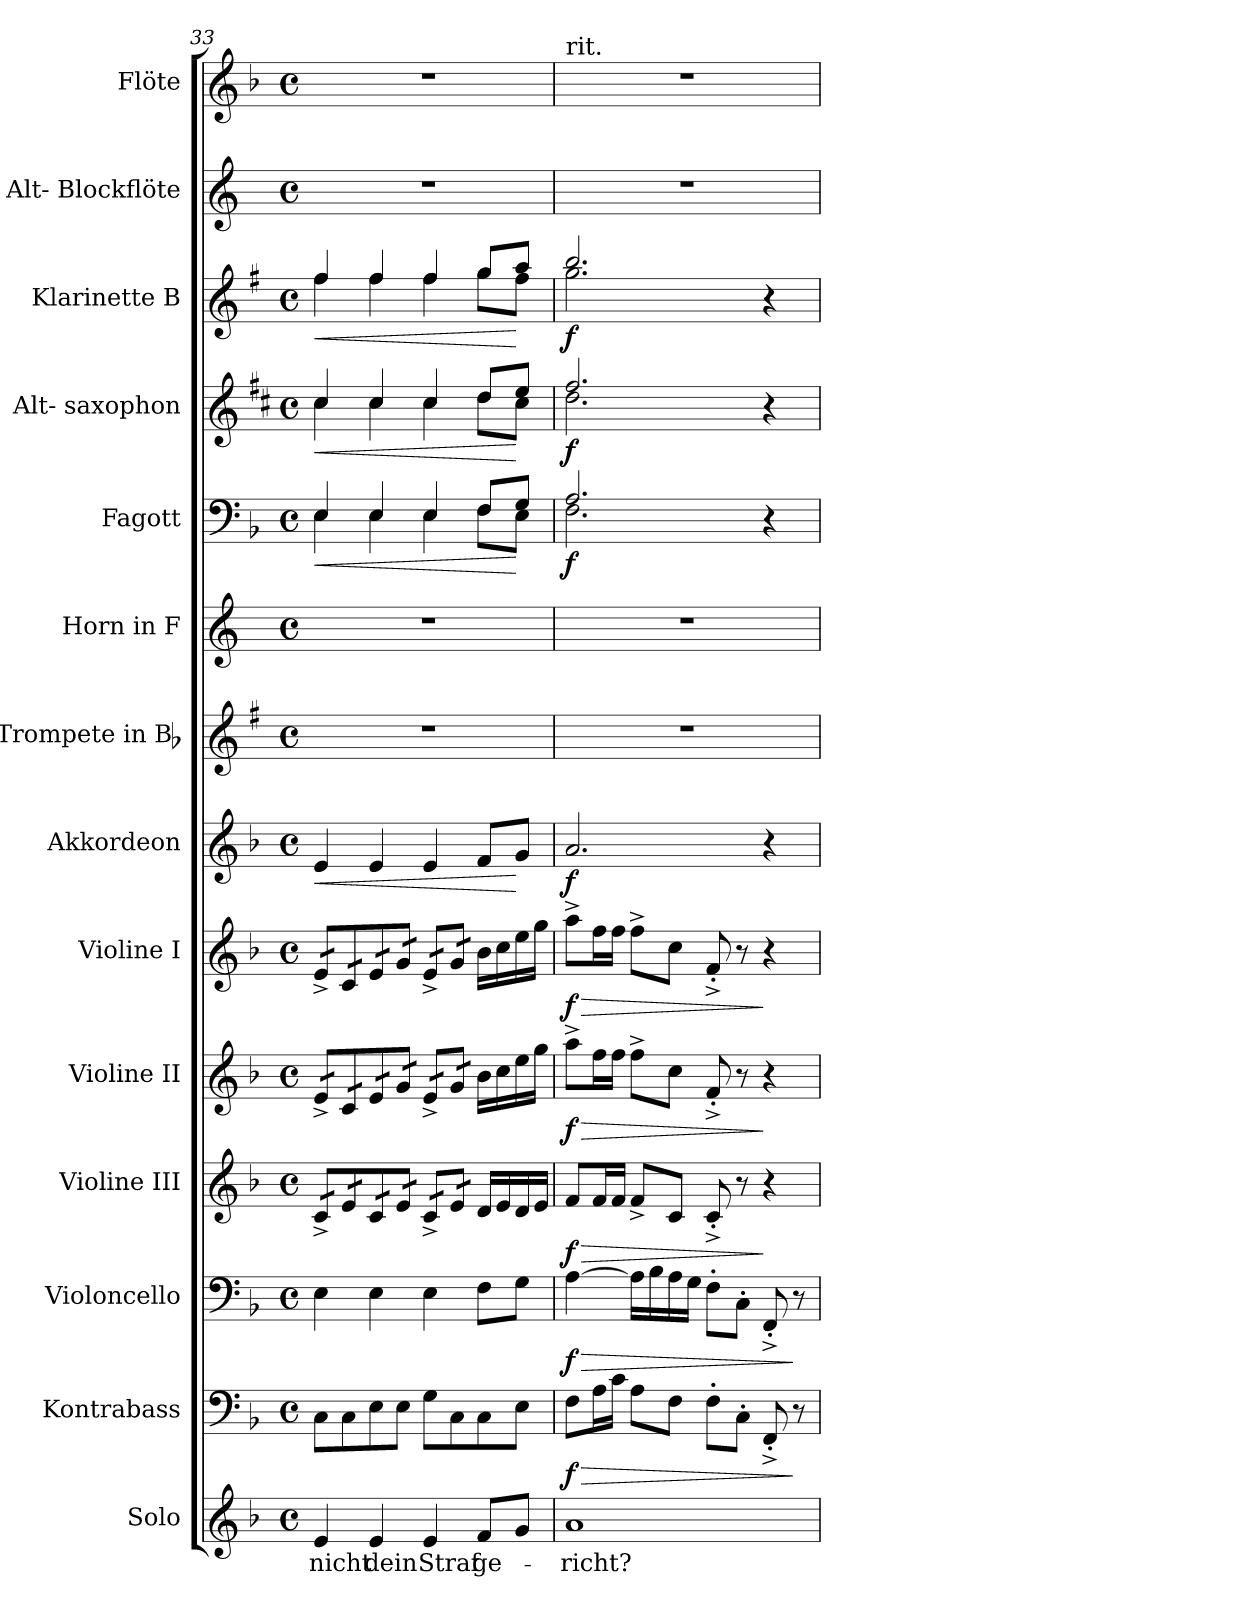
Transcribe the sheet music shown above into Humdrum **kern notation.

**kern	**text	**kern	**dynam	**kern	**dynam	**kern	**dynam	**kern	**dynam	**kern	**dynam	**kern	**dynam	**kern	**kern	**kern	**dynam	**kern	**dynam	**kern	**dynam	**kern	**kern
*part14	*part14	*part13	*part13	*part12	*part12	*part11	*part11	*part10	*part10	*part9	*part9	*part8	*part8	*part7	*part6	*part5	*part5	*part4	*part4	*part3	*part3	*part2	*part1
*staff14	*staff14	*staff13	*staff13	*staff12	*staff12	*staff11	*staff11	*staff10	*staff10	*staff9	*staff9	*staff8	*staff8	*staff7	*staff6	*staff5	*staff5	*staff4	*staff4	*staff3	*staff3	*staff2	*staff1
*I"Solo	*	*I"Kontrabass	*	*I"Violoncello	*	*I"Violine III	*	*I"Violine II	*	*I"Violine I	*	*I"Akkordeon	*	*I"Trompete in Bb	*I"Horn in F	*I"Fagott	*	*I"Alt- saxophon	*	*I"Klarinette B	*	*I"Alt- Blockflöte	*I"Flöte
*I'Solo	*	*I'Kb.	*	*I'Vc.	*	*I'Vln. III	*	*I'Vln. II	*	*I'Vln. I	*	*I'Akk.	*	*I'Tpt.	*I'Hn.	*I'Fgt.	*	*I'ASax.	*	*I'Kl.	*	*I'ABfl.	*I'Fl.
!!LO:PB:g=z
*clefG2	*	*clefF4	*	*clefF4	*	*clefG2	*	*clefG2	*	*clefG2	*	*clefG2	*	*clefG2	*clefG2	*clefF4	*	*clefG2	*	*clefG2	*	*clefG2	*clefG2
*	*	*ITrd7c12	*	*	*	*	*	*	*	*	*	*	*	*ITrd1c2	*ITrd4c7	*	*	*ITrd5c9	*	*ITrd1c2	*	*ITrd-3c-5	*
*k[b-]	*	*k[b-]	*	*k[b-]	*	*k[b-]	*	*k[b-]	*	*k[b-]	*	*k[b-]	*	*k[b-]	*k[b-]	*k[b-]	*	*k[b-]	*	*k[b-]	*	*k[b-]	*k[b-]
*d:	*	*d:	*	*d:	*	*d:	*	*d:	*	*d:	*	*d:	*	*d:	*d:	*d:	*	*d:	*	*d:	*	*d:	*d:
*M4/4	*	*M4/4	*	*M4/4	*	*M4/4	*	*M4/4	*	*M4/4	*	*M4/4	*	*M4/4	*M4/4	*M4/4	*	*M4/4	*	*M4/4	*	*M4/4	*M4/4
*met(c)	*	*met(c)	*	*met(c)	*	*met(c)	*	*met(c)	*	*met(c)	*	*met(c)	*	*met(c)	*met(c)	*met(c)	*	*met(c)	*	*met(c)	*	*met(c)	*met(c)
=33	=33	=33	=33	=33	=33	=33	=33	=33	=33	=33	=33	=33	=33	=33	=33	=33	=33	=33	=33	=33	=33	=33	=33
!	!LO:LY:b:color=#000000	!	!	!	!	!	!	!	!	!	!	!	!LO:HP:b	!	!	!	!LO:HP:b	!	!LO:HP:b	!	!LO:HP:b	!	!
*	*	*	*	*	*	*	*	*	*	*	*	*	*	*	*	*^	*	*^	*	*^	*	*	*
*	*	*	*	*	*	*tremolo	*	*	*	*	*	*	*	*	*	*	*	*	*	*	*	*	*	*	*	*
*	*	*	*	*	*	*	*	*tremolo	*	*	*	*	*	*	*	*	*	*	*	*	*	*	*	*	*	*
*	*	*	*	*	*	*	*	*	*	*tremolo	*	*	*	*	*	*	*	*	*	*	*	*	*	*	*	*
4ei/	nicht	8CCi\L	.	4Ei\	.	16c^i/LL	.	16e^i/LL	.	16e^i/LL	.	4ei/	<	1r	1r	4Ei/	4Ei\	<	4ei/	4ei\	<	4eei/	4eei\	<	1r	1r
.	.	.	.	.	.	16c^i/	.	16e^i/	.	16e^i/	.	.	.	.	.	.	.	.	.	.	.	.	.	.	.	.
.	.	8CCi\	.	.	.	16ei/	.	16ci/	.	16ci/	.	.	.	.	.	.	.	.	.	.	.	.	.	.	.	.
.	.	.	.	.	.	16ei/	.	16ci/	.	16ci/	.	.	.	.	.	.	.	.	.	.	.	.	.	.	.	.
!	!LO:LY:b:color=#000000	!	!	!	!	!	!	!	!	!	!	!	!	!	!	!	!	!	!	!	!	!	!	!	!	!
4ei/	dein	8EEi\	.	4Ei\	.	16ci/	.	16ei/	.	16ei/	.	4ei/	.	.	.	4Ei/	4Ei\	.	4ei/	4ei\	.	4eei/	4eei\	.	.	.
.	.	.	.	.	.	16ci/	.	16ei/	.	16ei/	.	.	.	.	.	.	.	.	.	.	.	.	.	.	.	.
.	.	8EEi\J	.	.	.	16ei/	.	16gi/	.	16gi/	.	.	.	.	.	.	.	.	.	.	.	.	.	.	.	.
.	.	.	.	.	.	16ei/JJ	.	16gi/JJ	.	16gi/JJ	.	.	.	.	.	.	.	.	.	.	.	.	.	.	.	.
!	!LO:LY:b:color=#000000	!	!	!	!	!	!	!	!	!	!	!	!	!	!	!	!	!	!	!	!	!	!	!	!	!
4ei/	Straf	8GGi\L	.	4Ei\	.	16c^i/LL	.	16e^i/LL	.	16e^i/LL	.	4ei/	.	.	.	4Ei/	4Ei\	.	4ei/	4ei\	.	4eei/	4eei\	.	.	.
.	.	.	.	.	.	16c^i/	.	16e^i/	.	16e^i/	.	.	.	.	.	.	.	.	.	.	.	.	.	.	.	.
.	.	8CCi\	.	.	.	16ei/	.	16gi/	.	16gi/	.	.	.	.	.	.	.	.	.	.	.	.	.	.	.	.
.	.	.	.	.	.	16ei/JJ	.	16gi/JJ	.	16gi/JJ	.	.	.	.	.	.	.	.	.	.	.	.	.	.	.	.
*	*	*	*	*	*	*	*	*	*	*Xtremolo	*	*	*	*	*	*	*	*	*	*	*	*	*	*	*	*
*	*	*	*	*	*	*	*	*Xtremolo	*	*	*	*	*	*	*	*	*	*	*	*	*	*	*	*	*	*
*	*	*	*	*	*	*Xtremolo	*	*	*	*	*	*	*	*	*	*	*	*	*	*	*	*	*	*	*	*
!	!LO:LY:b:color=#000000	!	!	!	!	!	!	!	!	!	!	!	!	!	!	!	!	!	!	!	!	!	!	!	!	!
8fi/L	ge-	8CCi\	.	8Fi\L	.	16di/LL	.	16b-i\LL	.	16b-i\LL	.	8fi/L	.	.	.	8Fi/L	8Fi\L	.	8fi/L	8fi\L	.	8ffi/L	8ffi\L	.	.	.
.	.	.	.	.	.	16ei/	.	16cci\	.	16cci\	.	.	.	.	.	.	.	.	.	.	.	.	.	.	.	.
8gi/J	.	8EEi\J	.	8Gi\J	.	16di/	.	16eei\	.	16eei\	.	8gi/J	[	.	.	8Gi/J	8Ei\J	[	8gi/J	8ei\J	[	8ggi/J	8eei\J	[	.	.
.	.	.	.	.	.	16ei/JJ	.	16ggi\JJ	.	16ggi\JJ	.	.	.	.	.	.	.	.	.	.	.	.	.	.	.	.
=34	=34	=34	=34	=34	=34	=34	=34	=34	=34	=34	=34	=34	=34	=34	=34	=34	=34	=34	=34	=34	=34	=34	=34	=34	=34	=34
!	!	!	!	!	!	!	!	!	!	!	!	!	!	!	!	!	!	!	!	!	!	!	!	!	!	!LO:TX:t=rit.
!	!LO:LY:b:color=#000000	!	!LO:HP:b	!	!LO:HP:b	!	!LO:HP:b	!	!LO:HP:b	!	!LO:HP:b	!	!	!	!	!	!	!	!	!	!	!	!	!	!	!
1ai	-richt?	8FFi\L	> f	[>4Ai\	> f	8fi/L	> f	8aa^i\L	> f	8aa^i\L	> f	2.ai/	f	1r	1r	2.Ai/	2.Fi\	f	2.ai/	2.fi\	f	2.aai/	2.ffi\	f	1r	1r
.	.	16AAi\L	.	.	.	16fi/L	.	16ffi\L	.	16ffi\L	.	.	.	.	.	.	.	.	.	.	.	.	.	.	.	.
.	.	16Ci\JJ	.	.	.	16fi/JJ	.	16ffi\JJ	.	16ffi\JJ	.	.	.	.	.	.	.	.	.	.	.	.	.	.	.	.
.	.	8AAi\L	.	16Ai\LL]	.	8f^i/L	.	8ff^i\L	.	8ff^i\L	.	.	.	.	.	.	.	.	.	.	.	.	.	.	.	.
.	.	.	.	16B-i\	.	.	.	.	.	.	.	.	.	.	.	.	.	.	.	.	.	.	.	.	.	.
.	.	8FFi\J	.	16Ai\	.	8ci/J	.	8cci\J	.	8cci\J	.	.	.	.	.	.	.	.	.	.	.	.	.	.	.	.
.	.	.	.	16Gi\JJ	.	.	.	.	.	.	.	.	.	.	.	.	.	.	.	.	.	.	.	.	.	.
.	.	8FF'i\L	.	8F'i\L	.	8c'^i/	.	8f'^i/	.	8f'^i/	.	.	.	.	.	.	.	.	.	.	.	.	.	.	.	.
.	.	8CC'i\J	.	8C'i\J	.	8r	.	8r	.	8r	.	.	.	.	.	.	.	.	.	.	.	.	.	.	.	.
.	.	8FFF'^i/	.	8FF'^i/	.	4r	]	4r	]	4r	]	4r	.	.	.	4r	4ryy	.	4r	4ryy	.	4r	4ryy	.	.	.
.	.	8r	]	8r	]	.	.	.	.	.	.	.	.	.	.	.	.	.	.	.	.	.	.	.	.	.
*	*	*	*	*	*	*	*	*	*	*	*	*	*	*	*	*v	*v	*	*	*	*	*v	*v	*	*	*
*	*	*	*	*	*	*	*	*	*	*	*	*	*	*	*	*	*	*v	*v	*	*	*	*	*
=	=	=	=	=	=	=	=	=	=	=	=	=	=	=	=	=	=	=	=	=	=	=	=
*-	*-	*-	*-	*-	*-	*-	*-	*-	*-	*-	*-	*-	*-	*-	*-	*-	*-	*-	*-	*-	*-	*-	*-
